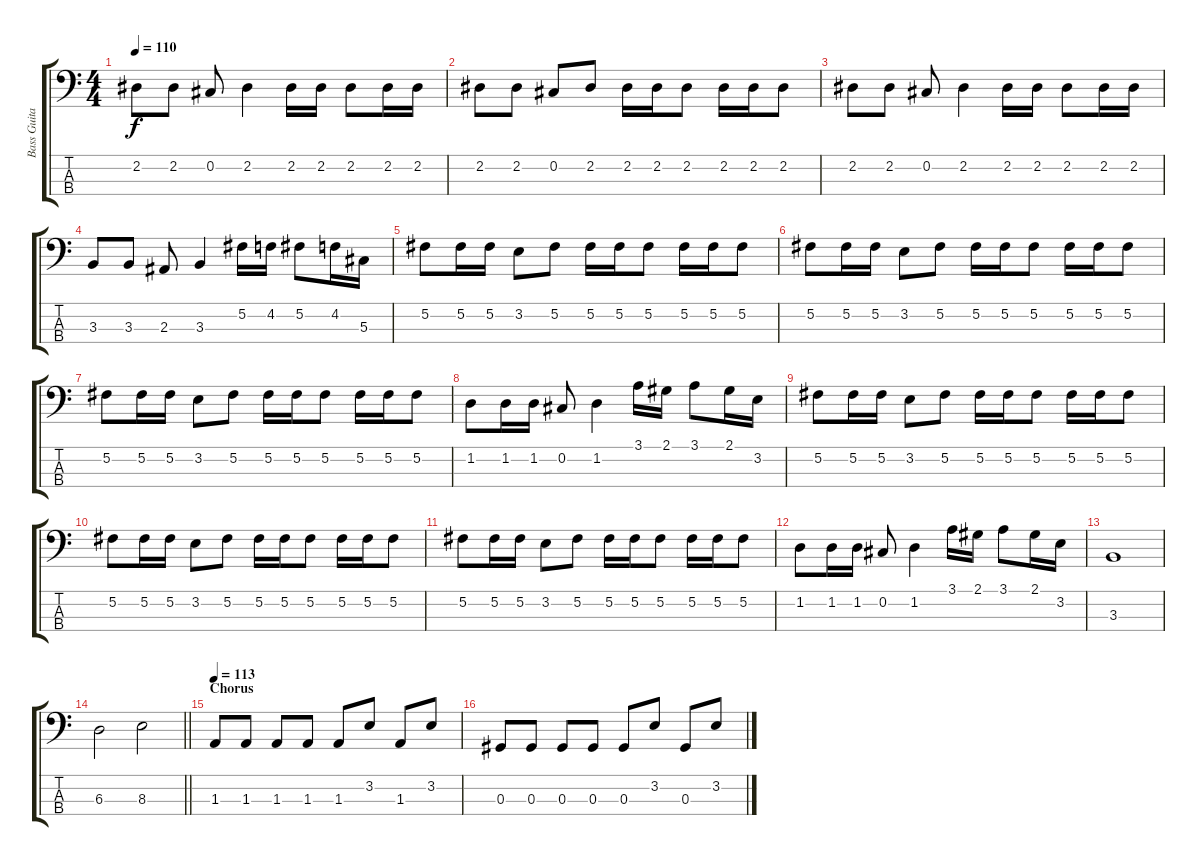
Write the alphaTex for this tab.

\track ("Bass Guitar" "Bass Guita") {instrument electricbassfinger}
\staff {score tabs}
\tuning (Gb2 Db2 Ab1 Eb1) {hide}
\ts (4 4)
\tempo 110
\clef f4
\ks c
2.2.8{dy f} 2.2.8 0.2.8 2.2.4 2.2.16 2.2.16 2.2.8 2.2.16 2.2.16 |
2.2.8 2.2.8 0.2.8 2.2.8 2.2.16 2.2.16 2.2.8 2.2.16 2.2.16 2.2.8 |
2.2.8 2.2.8 0.2.8 2.2.4 2.2.16 2.2.16 2.2.8 2.2.16 2.2.16 |
3.3.8 3.3.8 2.3.8 3.3.4 5.2.16 4.2.16 5.2.8 4.2.16 5.3.16 |
5.2.8 5.2.16 5.2.16 3.2.8 5.2.8 5.2.16 5.2.16 5.2.8 5.2.16 5.2.16 5.2.8 |
5.2.8 5.2.16 5.2.16 3.2.8 5.2.8 5.2.16 5.2.16 5.2.8 5.2.16 5.2.16 5.2.8 |
5.2.8 5.2.16 5.2.16 3.2.8 5.2.8 5.2.16 5.2.16 5.2.8 5.2.16 5.2.16 5.2.8 |
1.2.8 1.2.16 1.2.16 0.2.8 1.2.4 3.1.16 2.1.16 3.1.8 2.1.16 3.2.16 |
5.2.8 5.2.16 5.2.16 3.2.8 5.2.8 5.2.16 5.2.16 5.2.8 5.2.16 5.2.16 5.2.8 |
5.2.8 5.2.16 5.2.16 3.2.8 5.2.8 5.2.16 5.2.16 5.2.8 5.2.16 5.2.16 5.2.8 |
5.2.8 5.2.16 5.2.16 3.2.8 5.2.8 5.2.16 5.2.16 5.2.8 5.2.16 5.2.16 5.2.8 |
1.2.8 1.2.16 1.2.16 0.2.8 1.2.4 3.1.16 2.1.16 3.1.8 2.1.16 3.2.16 |
3.3.1 |
\barLineRight lightlight
6.3.2 8.3.2 |
\section ("" "Chorus")
\tempo 113
1.3.8 1.3.8 1.3.8 1.3.8 1.3.8 3.2.8 1.3.8 3.2.8 |
0.3.8 0.3.8 0.3.8 0.3.8 0.3.8 3.2.8 0.3.8 3.2.8
